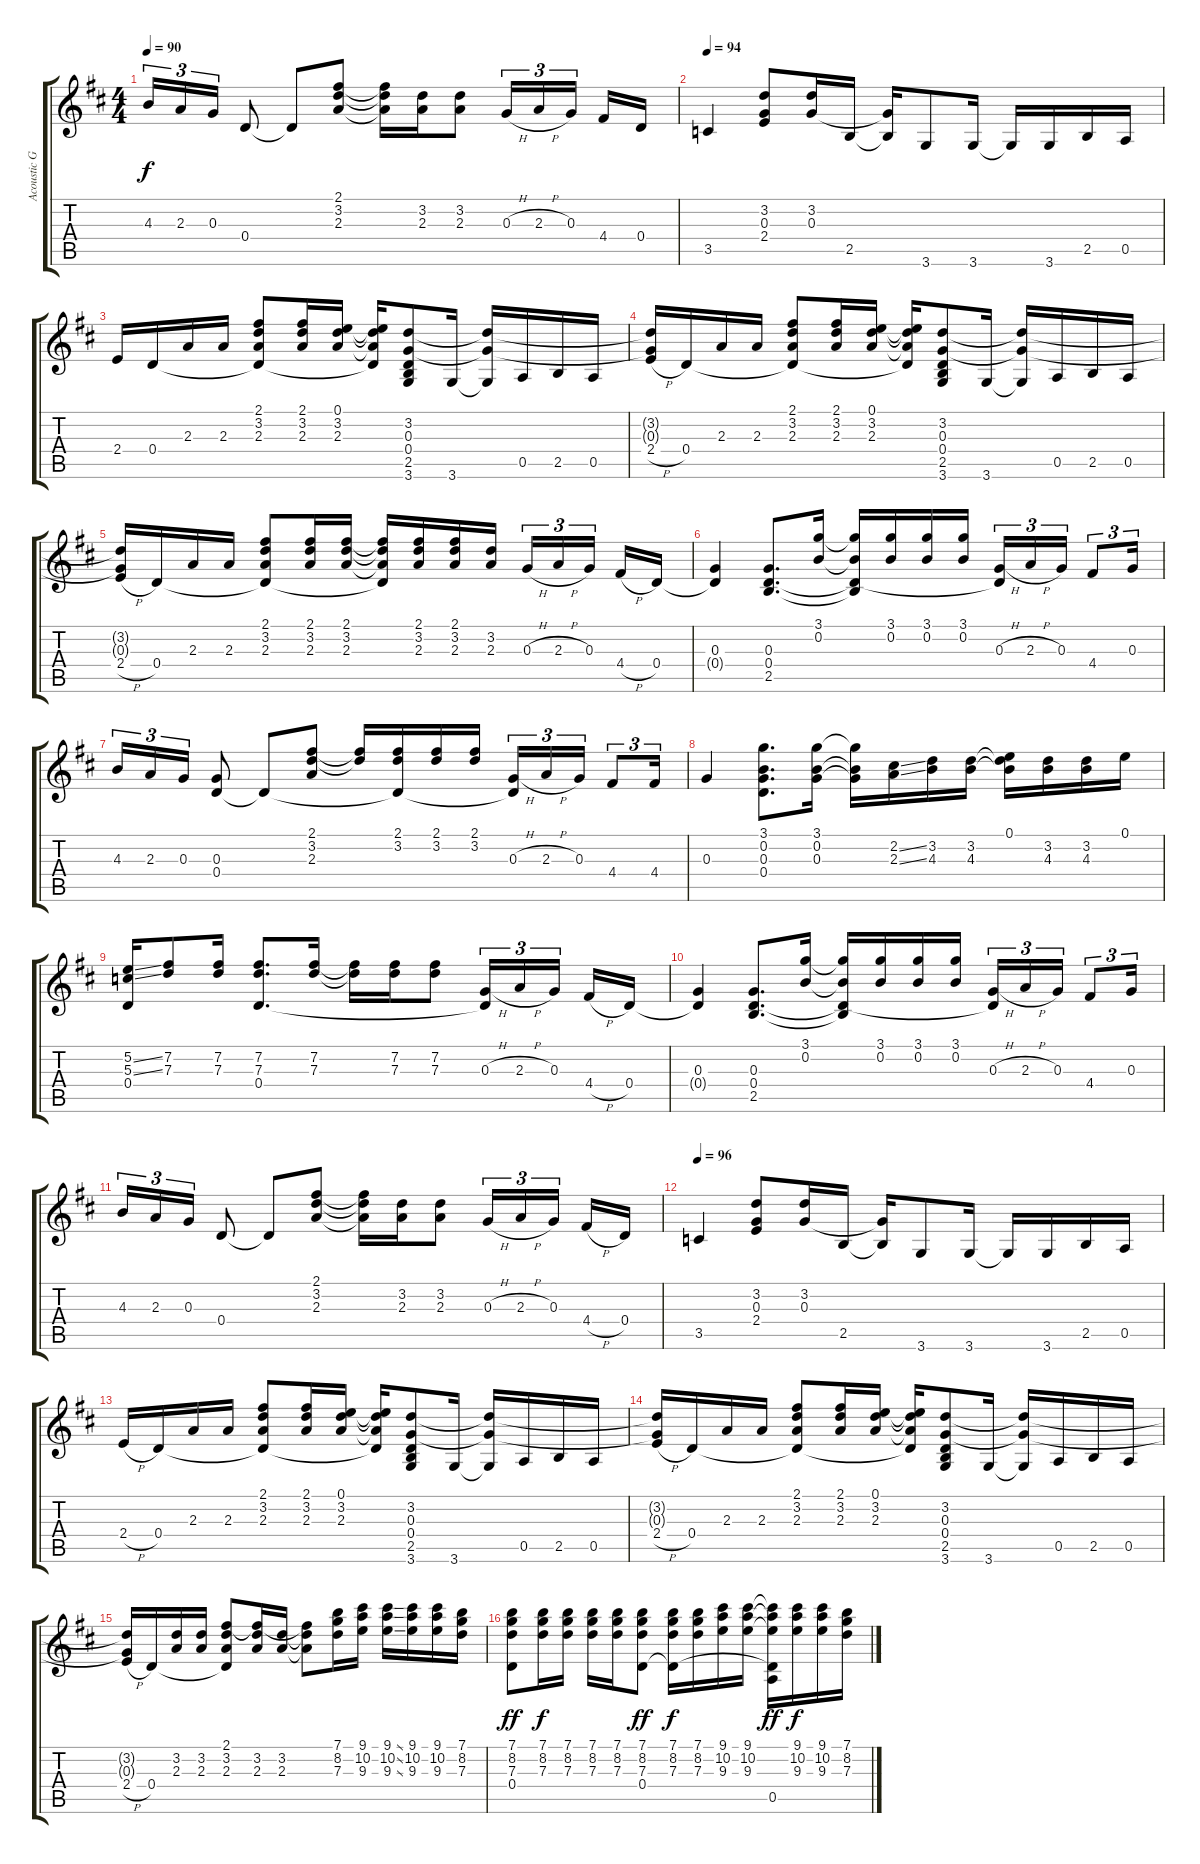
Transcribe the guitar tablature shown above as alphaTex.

\track ("Acoustic Gtr 2" "Acoustic G") {instrument acousticguitarsteel}
\staff {score tabs}
\tuning (E4 B3 G3 D3 A2 E2) {hide}
\ts (4 4)
\tempo 90
\clef g2
\ks d
4.3.16{tu (3 2) dy f} 2.3.16{tu (3 2)} 0.3.16{tu (3 2)} 0.4.8 0.4{t}.8 (2.1 3.2 2.3).8 (2.1{t} 3.2{t} 2.3{t}).16 (3.2 2.3).16 (3.2 2.3).8 0.3{h}.16{tu (3 2)} 2.3{h}.16{tu (3 2)} 0.3.16{tu (3 2) beam splitsecondary} 4.4.16 0.4.16 |
\tempo 94
3.5.4 (3.2 0.3 2.4).8 (3.2 0.3).16 2.5.16 (0.3{t} 2.5{t}).16 3.6.8 3.6.16 3.6{t}.16 3.6.16 2.5.16 0.5.16 |
2.4.16 0.4.16 2.3.16 2.3.16 (2.1 3.2 2.3 0.4{t}).8 (2.1 3.2 2.3).16 (0.1 3.2 2.3).16 (0.1{t} 3.2{t} 2.3{t} 0.4{t}).16 (3.2 0.3 0.4 2.5 3.6).8 3.6.16 (3.2{t} 0.3{t} 3.6{t}).16 0.5.16 2.5.16 0.5.16 |
(3.2{t} 0.3{t} 2.4{h}).16 0.4.16 2.3.16 2.3.16 (2.1 3.2 2.3 0.4{t}).8 (2.1 3.2 2.3).16 (0.1 3.2 2.3).16 (0.1{t} 3.2{t} 2.3{t} 0.4{t}).16 (3.2 0.3 0.4 2.5 3.6).8 3.6.16 (3.2{t} 0.3{t} 3.6{t}).16 0.5.16 2.5.16 0.5.16 |
(3.2{t} 0.3{t} 2.4{h}).16 0.4.16 2.3.16 2.3.16 (2.1 3.2 2.3 0.4{t}).8 (2.1 3.2 2.3).16 (2.1 3.2 2.3).16 (2.1{t} 3.2{t} 2.3{t} 0.4{t}).16 (2.1 3.2 2.3).16 (2.1 3.2 2.3).16 (3.2 2.3).16 0.3{h}.16{tu (3 2)} 2.3{h}.16{tu (3 2)} 0.3.16{tu (3 2) beam splitsecondary} 4.4{h}.16 0.4.16 |
(0.3 0.4{t}).4 (0.3 0.4 2.5).8{d} (3.1 0.2).16 (3.1{t} 0.2{t} 0.4{t} 2.5{t}).16 (3.1 0.2).16 (3.1 0.2).16 (3.1 0.2).16 (0.3{h} 0.4{t}).16{tu (3 2)} 2.3{h}.16{tu (3 2)} 0.3.16{tu (3 2)} 4.4.8{tu (3 2)} 0.3.16{tu (3 2)} |
4.3.16{tu (3 2)} 2.3.16{tu (3 2)} 0.3.16{tu (3 2)} (0.3 0.4).8 0.4{t}.8 (2.1 3.2 2.3).8 (2.1{t} 3.2{t}).16 (2.1 3.2 0.4{t}).16 (2.1 3.2).16 (2.1 3.2).16 (0.3{h} 0.4{t}).16{tu (3 2)} 2.3{h}.16{tu (3 2)} 0.3.16{tu (3 2)} 4.4.8{tu (3 2)} 4.4.16{tu (3 2)} |
0.3.4 (3.1 0.2 0.3 0.4).8{d} (3.1 0.2 0.3).16 (3.1{t} 0.2{t} 0.3{t}).16 (2.2{ss} 2.3{ss}).16 (3.2 4.3).16 (3.2 4.3).16 (0.1 3.2{t} 4.3{t}).16 (3.2 4.3).16 (3.2 4.3).16 0.1.16 |
(5.2{ss} 5.3{ss} 0.4).16 (7.2 7.3).8 (7.2 7.3).16 (7.2 7.3 0.4).8{d} (7.2 7.3).16 (7.2{t} 7.3{t}).16 (7.2 7.3).16 (7.2 7.3).8 (0.3{h} 0.4{t}).16{tu (3 2)} 2.3{h}.16{tu (3 2)} 0.3.16{tu (3 2) beam splitsecondary} 4.4{h}.16 0.4.16 |
(0.3 0.4{t}).4 (0.3 0.4 2.5).8{d} (3.1 0.2).16 (3.1{t} 0.2{t} 0.4{t} 2.5{t}).16 (3.1 0.2).16 (3.1 0.2).16 (3.1 0.2).16 (0.3{h} 0.4{t}).16{tu (3 2)} 2.3{h}.16{tu (3 2)} 0.3.16{tu (3 2)} 4.4.8{tu (3 2)} 0.3.16{tu (3 2)} |
4.3.16{tu (3 2)} 2.3.16{tu (3 2)} 0.3.16{tu (3 2)} 0.4.8 0.4{t}.8 (2.1 3.2 2.3).8 (2.1{t} 3.2{t} 2.3{t}).16 (3.2 2.3).16 (3.2 2.3).8 0.3{h}.16{tu (3 2)} 2.3{h}.16{tu (3 2)} 0.3.16{tu (3 2) beam splitsecondary} 4.4{h}.16 0.4.16 |
\tempo 96
3.5.4 (3.2 0.3 2.4).8 (3.2 0.3).16 2.5.16 (0.3{t} 2.5{t}).16 3.6.8 3.6.16 3.6{t}.16 3.6.16 2.5.16 0.5.16 |
2.4{h}.16 0.4.16 2.3.16 2.3.16 (2.1 3.2 2.3 0.4{t}).8 (2.1 3.2 2.3).16 (0.1 3.2 2.3).16 (0.1{t} 3.2{t} 2.3{t} 0.4{t}).16 (3.2 0.3 0.4 2.5 3.6).8 3.6.16 (3.2{t} 0.3{t} 3.6{t}).16 0.5.16 2.5.16 0.5.16 |
(3.2{t} 0.3{t} 2.4{h}).16 0.4.16 2.3.16 2.3.16 (2.1 3.2 2.3 0.4{t}).8 (2.1 3.2 2.3).16 (0.1 3.2 2.3).16 (0.1{t} 3.2{t} 2.3{t} 0.4{t}).16 (3.2 0.3 0.4 2.5 3.6).8 3.6.16 (3.2{t} 0.3{t} 3.6{t}).16 0.5.16 2.5.16 0.5.16 |
(3.2{t} 0.3{t} 2.4{h}).16 0.4.16 (3.2 2.3).16 (3.2 2.3).16 (2.1 3.2 2.3 0.4{t}).8 (2.1{t} 3.2 2.3).16 (3.2 2.3).16 (2.1{t} 3.2{t} 2.3{t}).8 (7.1 8.2 7.3).16 (9.1 10.2 9.3).16 (9.1{ss} 10.2{ss} 9.3{ss}).16 (9.1 10.2 9.3).16 (9.1 10.2 9.3).16 (7.1 8.2 7.3).16 |
(7.1 8.2 7.3 0.4).8{dy ff} (7.1 8.2 7.3).16{dy f} (7.1 8.2 7.3).16 (7.1 8.2 7.3).16 (7.1 8.2 7.3).16 (7.1 8.2 7.3 0.4).8{dy ff} (7.1 8.2 7.3 0.4{t}).16{dy f} (7.1 8.2 7.3).16 (9.1 10.2 9.3).16 (9.1 10.2 9.3).16 (9.1{t} 10.2{t} 9.3{t} 0.4{t} 0.5).16{dy ff} (9.1 10.2 9.3).16{dy f} (9.1 10.2 9.3).16 (7.1 8.2 7.3).16
